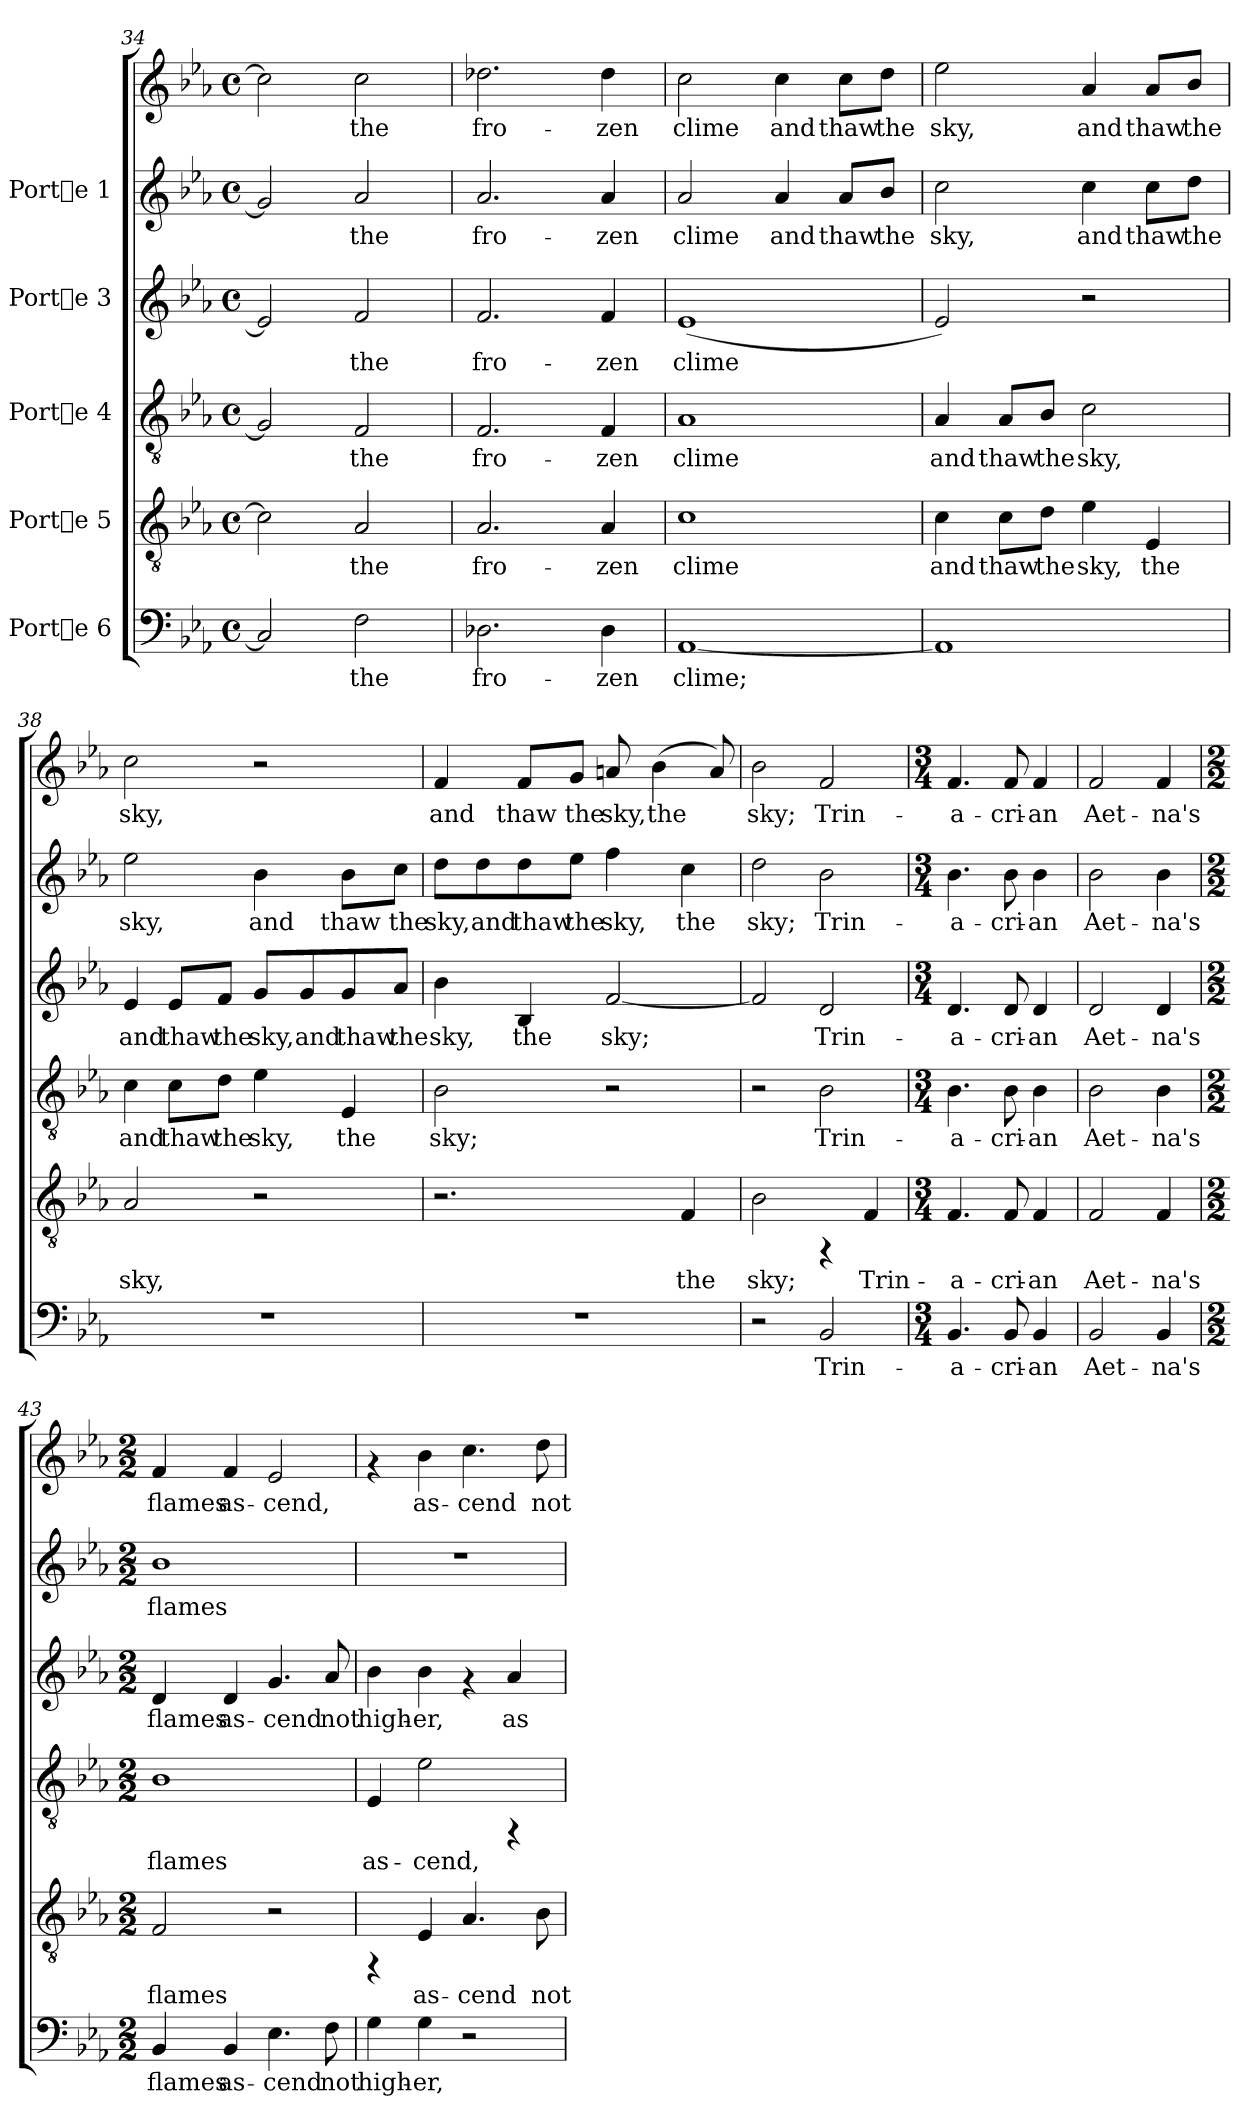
**kern	**text	**kern	**text	**kern	**text	**kern	**text	**kern	**text	**kern	**text
*part5	*part5	*part4	*part4	*part3	*part3	*part2	*part2	*part1	*part1	*part1	*part1
*staff6	*staff6	*staff5	*staff5	*staff4	*staff4	*staff3	*staff3	*staff2	*staff2	*staff1	*staff1
*I"Porte 6	*	*I"Porte 5	*	*I"Porte 4	*	*I"Porte 3	*	*I"Porte 1	*	*	*
*clefF4	*	*clefGv2	*	*clefGv2	*	*clefG2	*	*clefG2	*	*clefG2	*
*k[b-e-a-]	*	*k[b-e-a-]	*	*k[b-e-a-]	*	*k[b-e-a-]	*	*k[b-e-a-]	*	*k[b-e-a-]	*
*E-:	*	*E-:	*	*E-:	*	*E-:	*	*E-:	*	*E-:	*
*M4/4	*	*M4/4	*	*M4/4	*	*M4/4	*	*M4/4	*	*M4/4	*
*met(c)	*	*met(c)	*	*met(c)	*	*met(c)	*	*met(c)	*	*met(c)	*
=34	=34	=34	=34	=34	=34	=34	=34	=34	=34	=34	=34
!	!LO:LY:b:cj	!	!LO:LY:b:cj	!	!LO:LY:b:cj	!	!LO:LY:b:cj	!	!LO:LY:b:cj	!	!LO:LY:b:cj
2C/]	.	2c\]	.	2G/]	.	2en/]	.	2g/]	.	2cc\]	.
!	!LO:LY:b:cj	!	!LO:LY:b:cj	!	!LO:LY:b:cj	!	!LO:LY:b:cj	!	!LO:LY:b:cj	!	!LO:LY:b:cj
2F\	the	2A-/	the	2F/	the	2f/	the	2a-/	the	2cc\	the
=35	=35	=35	=35	=35	=35	=35	=35	=35	=35	=35	=35
!	!LO:LY:b:cj	!	!LO:LY:b:cj	!	!LO:LY:b:cj	!	!LO:LY:b:cj	!	!LO:LY:b:cj	!	!LO:LY:b:cj
2.D-X\	fro-	2.A-/	fro-	2.F/	fro-	2.f/	fro-	2.a-/	fro-	2.dd-X\	fro-
!	!LO:LY:b:cj	!	!LO:LY:b:cj	!	!LO:LY:b:cj	!	!LO:LY:b:cj	!	!LO:LY:b:cj	!	!LO:LY:b:cj
4D-\	-zen	4A-/	-zen	4F/	-zen	4f/	-zen	4a-/	-zen	4dd-\	-zen
=36	=36	=36	=36	=36	=36	=36	=36	=36	=36	=36	=36
!	!LO:LY:b:cj	!	!LO:LY:b:cj	!	!LO:LY:b:cj	!	!LO:LY:b:cj	!	!LO:LY:b:cj	!	!LO:LY:b:cj
[<1AA-	clime;	1c	clime	1A-	clime	(<1e-	clime	2a-/	clime	2cc\	clime
!	!	!	!	!	!	!	!	!	!LO:LY:b:cj	!	!LO:LY:b:cj
.	.	.	.	.	.	.	.	4a-/	and	4cc\	and
!	!	!	!	!	!	!	!	!	!LO:LY:b:cj	!	!LO:LY:b:cj
.	.	.	.	.	.	.	.	8a-/L	thaw	8cc\L	thaw
!	!	!	!	!	!	!	!	!	!LO:LY:b:cj	!	!LO:LY:b:cj
.	.	.	.	.	.	.	.	8b-/J	the	8dd\J	the
!!LO:PB:g=z
=37	=37	=37	=37	=37	=37	=37	=37	=37	=37	=37	=37
!	!	!	!LO:LY:b:cj	!	!LO:LY:b:cj	!	!	!	!LO:LY:b:cj	!	!LO:LY:b:cj
1AA-]	.	4c\	and	4A-/	and	2e-/)	.	2cc\	sky,	2ee-\	sky,
!	!	!	!LO:LY:b:cj	!	!LO:LY:b:cj	!	!	!	!	!	!
.	.	8c\L	thaw	8A-/L	thaw	.	.	.	.	.	.
!	!	!	!LO:LY:b:cj	!	!LO:LY:b:cj	!	!	!	!	!	!
.	.	8d\J	the	8B-/J	the	.	.	.	.	.	.
!	!	!	!LO:LY:b:cj	!	!LO:LY:b:cj	!	!	!	!LO:LY:b:cj	!	!LO:LY:b:cj
.	.	4e-\	sky,	2c\	sky,	2r	.	4cc\	and	4a-/	and
!	!	!	!LO:LY:b:cj	!	!	!	!	!	!LO:LY:b:cj	!	!LO:LY:b:cj
.	.	4E-/	the	.	.	.	.	8cc\L	thaw	8a-/L	thaw
!	!	!	!	!	!	!	!	!	!LO:LY:b:cj	!	!LO:LY:b:cj
.	.	.	.	.	.	.	.	8dd\J	the	8b-/J	the
=38	=38	=38	=38	=38	=38	=38	=38	=38	=38	=38	=38
!	!	!	!LO:LY:b:cj	!	!LO:LY:b:cj	!	!LO:LY:b:cj	!	!LO:LY:b:cj	!	!LO:LY:b:cj
1r	.	2A-/	sky,	4c\	and	4e-/	and	2ee-\	sky,	2cc\	sky,
!	!	!	!	!	!LO:LY:b:cj	!	!LO:LY:b:cj	!	!	!	!
.	.	.	.	8c\L	thaw	8e-/L	thaw	.	.	.	.
!	!	!	!	!	!LO:LY:b:cj	!	!LO:LY:b:cj	!	!	!	!
.	.	.	.	8d\J	the	8f/J	the	.	.	.	.
!	!	!	!	!	!LO:LY:b:cj	!	!LO:LY:b:cj	!	!LO:LY:b:cj	!	!
.	.	2r	.	4e-\	sky,	8g/L	sky,	4b-\	and	2r	.
!	!	!	!	!	!	!	!LO:LY:b:cj	!	!	!	!
.	.	.	.	.	.	8g/	and	.	.	.	.
!	!	!	!	!	!LO:LY:b:cj	!	!LO:LY:b:cj	!	!LO:LY:b:cj	!	!
.	.	.	.	4E-/	the	8g/	thaw	8b-\L	thaw	.	.
!	!	!	!	!	!	!	!LO:LY:b:cj	!	!LO:LY:b:cj	!	!
.	.	.	.	.	.	8a-/J	the	8cc\J	the	.	.
=39	=39	=39	=39	=39	=39	=39	=39	=39	=39	=39	=39
!	!	!	!	!	!LO:LY:b:cj	!	!LO:LY:b:cj	!	!LO:LY:b:cj	!	!LO:LY:b:cj
1r	.	2.r	.	2B-\	sky;	4b-\	sky,	8dd\L	sky,	4f/	and
!	!	!	!	!	!	!	!	!	!LO:LY:b:cj	!	!
.	.	.	.	.	.	.	.	8dd\	and	.	.
!	!	!	!	!	!	!	!LO:LY:b:cj	!	!LO:LY:b:cj	!	!LO:LY:b:cj
.	.	.	.	.	.	4B-/	the	8dd\	thaw	8f/L	thaw
!	!	!	!	!	!	!	!	!	!LO:LY:b:cj	!	!LO:LY:b:cj
.	.	.	.	.	.	.	.	8ee-\J	the	8g/J	the
!	!	!	!	!	!	!	!LO:LY:b:cj	!	!LO:LY:b:cj	!	!LO:LY:b:cj
.	.	.	.	2r	.	[<2f/	sky;	4ff\	sky,	8an/	sky,
!	!	!	!	!	!	!	!	!	!	!	!LO:LY:b:cj
.	.	.	.	.	.	.	.	.	.	(>4b-\	the
!	!	!	!LO:LY:b:cj	!	!	!	!	!	!LO:LY:b:cj	!	!
.	.	4F/	the	.	.	.	.	4cc\	the	.	.
!	!	!	!	!	!	!	!	!	!	!	!LO:LY:b:cj
.	.	.	.	.	.	.	.	.	.	8a/)	.
!!LO:LB:g=z
=40	=40	=40	=40	=40	=40	=40	=40	=40	=40	=40	=40
!	!	!	!LO:LY:b:cj	!	!	!	!LO:LY:b:cj	!	!LO:LY:b:cj	!	!LO:LY:b:cj
2r	.	2B-\	sky;	2r	.	2f/]	.	2dd\	-sky;	2b-\	sky;
!	!LO:LY:b:cj	!	!	!	!LO:LY:b:cj	!	!LO:LY:b:cj	!	!LO:LY:b:cj	!	!LO:LY:b:cj
2BB-/	Trin-	4rFF	.	2B-\	Trin-	2d/	Trin-	2b-\	Trin-	2f/	Trin-
!	!	!	!LO:LY:b:cj	!	!	!	!	!	!	!	!
.	.	4F/	Trin-	.	.	.	.	.	.	.	.
=41	=41	=41	=41	=41	=41	=41	=41	=41	=41	=41	=41
*M3/4	*	*M3/4	*	*M3/4	*	*M3/4	*	*M3/4	*	*M3/4	*
!	!LO:LY:b:cj	!	!LO:LY:b:cj	!	!LO:LY:b:cj	!	!LO:LY:b:cj	!	!LO:LY:b:cj	!	!LO:LY:b:cj
4.BB-/	-a-	4.F/	-a-	4.B-\	-a-	4.d/	-a-	4.b-\	a-	4.f/	-a-
!	!LO:LY:b:cj	!	!LO:LY:b:cj	!	!LO:LY:b:cj	!	!LO:LY:b:cj	!	!LO:LY:b:cj	!	!LO:LY:b:cj
8BB-/	-cri-	8F/	-cri-	8B-\	-cri-	8d/	-cri-	8b-\	-cri-	8f/	-cri-
!	!LO:LY:b:cj	!	!LO:LY:b:cj	!	!LO:LY:b:cj	!	!LO:LY:b:cj	!	!LO:LY:b:cj	!	!LO:LY:b:cj
4BB-/	-an	4F/	-an	4B-\	-an	4d/	-an	4b-\	-an	4f/	-an
=42	=42	=42	=42	=42	=42	=42	=42	=42	=42	=42	=42
!	!LO:LY:b:cj	!	!LO:LY:b:cj	!	!LO:LY:b:cj	!	!LO:LY:b:cj	!	!LO:LY:b:cj	!	!LO:LY:b:cj
2BB-/	Aet-	2F/	Aet-	2B-\	Aet-	2d/	Aet-	2b-\	Aet-	2f/	Aet-
!	!LO:LY:b:cj	!	!LO:LY:b:cj	!	!LO:LY:b:cj	!	!LO:LY:b:cj	!	!LO:LY:b:cj	!	!LO:LY:b:cj
4BB-/	-na's	4F/	-na's	4B-\	-na's	4d/	-na's	4b-\	-na's	4f/	-na's
=43	=43	=43	=43	=43	=43	=43	=43	=43	=43	=43	=43
*M2/2	*	*M2/2	*	*M2/2	*	*M2/2	*	*M2/2	*	*M2/2	*
!	!LO:LY:b:cj	!	!LO:LY:b:cj	!	!LO:LY:b:cj	!	!LO:LY:b:cj	!	!LO:LY:b:cj	!	!LO:LY:b:cj
4BB-/	flames	2F/	flames	1B-	flames	4d/	flames	1b-	flames	4f/	flames
!	!LO:LY:b:cj	!	!	!	!	!	!LO:LY:b:cj	!	!	!	!LO:LY:b:cj
4BB-/	as-	.	.	.	.	4d/	as-	.	.	4f/	as-
!	!LO:LY:b:cj	!	!	!	!	!	!LO:LY:b:cj	!	!	!	!LO:LY:b:cj
4.E-\	-cend	2r	.	.	.	4.g/	-cend	.	.	2e-/	-cend,
!	!LO:LY:b:cj	!	!	!	!	!	!LO:LY:b:cj	!	!	!	!
8F\	not	.	.	.	.	8a-/	not	.	.	.	.
=44	=44	=44	=44	=44	=44	=44	=44	=44	=44	=44	=44
!	!LO:LY:b:cj	!	!	!	!LO:LY:b:cj	!	!LO:LY:b:cj	!	!	!	!
4G\	high-	4rFF	.	4E-/	as-	4b-\	high-	1r	.	4rf	.
!	!LO:LY:b:cj	!	!LO:LY:b:cj	!	!LO:LY:b:cj	!	!LO:LY:b:cj	!	!	!	!LO:LY:b:cj
4G\	-er,	4E-/	as-	2e-\	-cend,	4b-\	-er,	.	.	4b-\	as-
!	!	!	!LO:LY:b:cj	!	!	!	!	!	!	!	!LO:LY:b:cj
2r	.	4.A-/	-cend	.	.	4rf	.	.	.	4.cc\	-cend
!	!	!	!	!	!	!	!LO:LY:b:cj	!	!	!	!
.	.	.	.	4rFF	.	4a-/	as-	.	.	.	.
!	!	!	!LO:LY:b:cj	!	!	!	!	!	!	!	!LO:LY:b:cj
.	.	8B-\	not	.	.	.	.	.	.	8dd\	not
=	=	=	=	=	=	=	=	=	=	=	=
*-	*-	*-	*-	*-	*-	*-	*-	*-	*-	*-	*-
